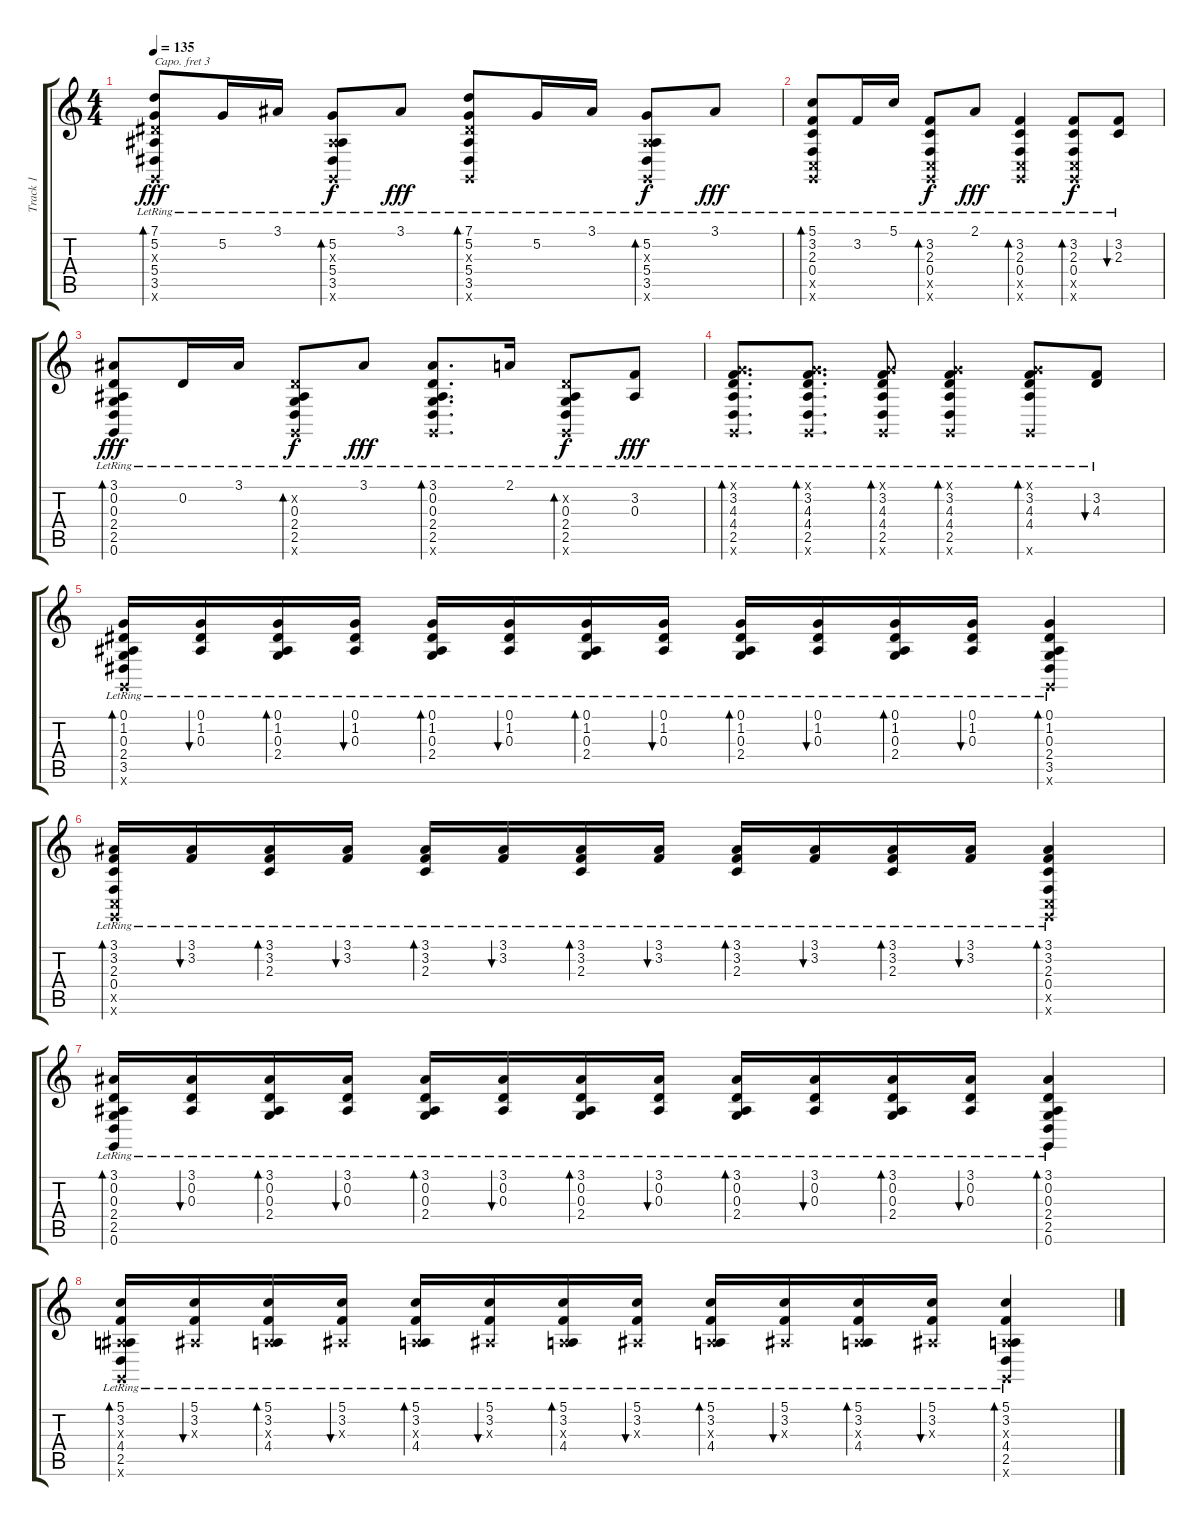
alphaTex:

\track ("Track 1" "Track 1") {instrument brightacousticpiano}
\staff {score tabs}
\capo 3
\tuning (E4 B3 G3 D3 A2 E2) {hide}
\ts (4 4)
\tempo 135
\clef g2
\ks c
(7.1{lr} 5.2{lr} 5.3{x} 5.4{lr} 3.5{lr} 0.6{x}).8{bd 60 dy fff} 5.2{lr}.16 3.1{lr}.16 (5.2{lr} 0.3{x} 5.4{lr} 3.5{lr} 0.6{x}).8{bd 60 dy f} 3.1{lr}.8{dy fff} (7.1{lr} 5.2{lr} 5.3{x} 5.4{lr} 3.5{lr} 0.6{x}).8{bd 60} 5.2{lr}.16 3.1{lr}.16 (5.2{lr} 0.3{x} 5.4{lr} 3.5{lr} 0.6{x}).8{bd 60 dy f} 3.1{lr}.8{dy fff} |
(5.1{lr} 3.2{lr} 2.3{lr} 0.4{lr} 0.5{x} 0.6{x}).8{bd 60} 3.2{lr}.16 5.1{lr}.16 (3.2{lr} 2.3{lr} 0.4{lr} 0.5{x} 0.6{x}).8{bd 60 dy f} 2.1{lr}.8{dy fff} (3.2{lr} 2.3{lr} 0.4{lr} 0.5{x} 0.6{x}).4{bd 60} (3.2{lr} 2.3{lr} 0.4{lr} 0.5{x} 0.6{x}).8{bd 60 dy f} (3.2{lr} 2.3{lr}).8{bu 60} |
(3.1{lr} 0.2{lr} 0.3{lr} 2.4{lr} 2.5{lr} 0.6{lr}).8{bd 60 dy fff} 0.2{lr}.16 3.1{lr}.16 (0.2{x} 0.3{lr} 2.4{lr} 2.5{lr} 0.6{x}).8{bd 60 dy f} 3.1{lr}.8{dy fff} (3.1{lr} 0.2{lr} 0.3{lr} 2.4{lr} 2.5{lr} 0.6{x}).8{d bd 60} 2.1{lr}.16 (0.2{x} 0.3{lr} 2.4{lr} 2.5{lr} 0.6{x}).8{bd 60 dy f} (3.2{lr} 0.3{lr}).8{dy fff} |
(0.1{x} 3.2{lr} 4.3{lr} 4.4{lr} 2.5{lr} 0.6{x}).8{d bd 60} (0.1{x} 3.2{lr} 4.3{lr} 4.4{lr} 2.5{lr} 0.6{x}).8{d bd 60} (0.1{x} 3.2{lr} 4.3{lr} 4.4{lr} 2.5{lr} 0.6{x}).8{bd 60} (0.1{x} 3.2{lr} 4.3{lr} 4.4{lr} 2.5{lr} 0.6{x}).4{bd 60} (0.1{x} 3.2{lr} 4.3{lr} 4.4{lr} 0.6{x}).8{bd 60} (3.2{lr} 4.3{lr}).8{bu 60} |
(0.1{lr} 1.2{lr} 0.3{lr} 2.4{lr} 3.5{lr} 0.6{x}).16{bd 60} (0.1{lr} 1.2{lr} 0.3{lr}).16{bu 60} (0.1{lr} 1.2{lr} 0.3{lr} 2.4{lr}).16{bd 60} (0.1{lr} 1.2{lr} 0.3{lr}).16{bu 60} (0.1{lr} 1.2{lr} 0.3{lr} 2.4{lr}).16{bd 60} (0.1{lr} 1.2{lr} 0.3{lr}).16{bu 60} (0.1{lr} 1.2{lr} 0.3{lr} 2.4{lr}).16{bd 60} (0.1{lr} 1.2{lr} 0.3{lr}).16{bu 60} (0.1{lr} 1.2{lr} 0.3{lr} 2.4{lr}).16{bd 60} (0.1{lr} 1.2{lr} 0.3{lr}).16{bu 60} (0.1{lr} 1.2{lr} 0.3{lr} 2.4{lr}).16{bd 60} (0.1{lr} 1.2{lr} 0.3{lr}).16{bu 60} (0.1{lr} 1.2{lr} 0.3{lr} 2.4{lr} 3.5{lr} 0.6{x}).4{bd 60} |
(3.1{lr} 3.2{lr} 2.3{lr} 0.4{lr} 0.5{x} 0.6{x}).16{bd 60} (3.1{lr} 3.2{lr}).16{bu 60} (3.1{lr} 3.2{lr} 2.3{lr}).16{bd 60} (3.1{lr} 3.2{lr}).16{bu 60} (3.1{lr} 3.2{lr} 2.3{lr}).16{bd 60} (3.1{lr} 3.2{lr}).16{bu 60} (3.1{lr} 3.2{lr} 2.3{lr}).16{bd 60} (3.1{lr} 3.2{lr}).16{bu 60} (3.1{lr} 3.2{lr} 2.3{lr}).16{bd 60} (3.1{lr} 3.2{lr}).16{bu 60} (3.1{lr} 3.2{lr} 2.3{lr}).16{bd 60} (3.1{lr} 3.2{lr}).16{bu 60} (3.1{lr} 3.2{lr} 2.3{lr} 0.4{lr} 0.5{x} 0.6{x}).4{bd 60} |
(3.1{lr} 0.2{lr} 0.3{lr} 2.4{lr} 2.5{lr} 0.6{lr}).16{bd 60} (3.1{lr} 0.2{lr} 0.3{lr}).16{bu 60} (3.1{lr} 0.2{lr} 0.3{lr} 2.4{lr}).16{bd 60} (3.1{lr} 0.2{lr} 0.3{lr}).16{bu 60} (3.1{lr} 0.2{lr} 0.3{lr} 2.4{lr}).16{bd 60} (3.1{lr} 0.2{lr} 0.3{lr}).16{bu 60} (3.1{lr} 0.2{lr} 0.3{lr} 2.4{lr}).16{bd 60} (3.1{lr} 0.2{lr} 0.3{lr}).16{bu 60} (3.1{lr} 0.2{lr} 0.3{lr} 2.4{lr}).16{bd 60} (3.1{lr} 0.2{lr} 0.3{lr}).16{bu 60} (3.1{lr} 0.2{lr} 0.3{lr} 2.4{lr}).16{bd 60} (3.1{lr} 0.2{lr} 0.3{lr}).16{bu 60} (3.1{lr} 0.2{lr} 0.3{lr} 2.4{lr} 2.5{lr} 0.6{lr}).4{bd 60} |
(5.1{lr} 3.2{lr} 0.3{x} 4.4{lr} 2.5{lr} 0.6{x}).16{bd 60} (5.1{lr} 3.2{lr} 0.3{x}).16{bu 60} (5.1{lr} 3.2{lr} 0.3{x} 4.4{lr}).16{bd 60} (5.1{lr} 3.2{lr} 0.3{x}).16{bu 60} (5.1{lr} 3.2{lr} 0.3{x} 4.4{lr}).16{bd 60} (5.1{lr} 3.2{lr} 0.3{x}).16{bu 60} (5.1{lr} 3.2{lr} 0.3{x} 4.4{lr}).16{bd 60} (5.1{lr} 3.2{lr} 0.3{x}).16{bu 60} (5.1{lr} 3.2{lr} 0.3{x} 4.4{lr}).16{bd 60} (5.1{lr} 3.2{lr} 0.3{x}).16{bu 60} (5.1{lr} 3.2{lr} 0.3{x} 4.4{lr}).16{bd 60} (5.1{lr} 3.2{lr} 0.3{x}).16{bu 60} (5.1{lr} 3.2{lr} 0.3{x} 4.4{lr} 2.5{lr} 0.6{x}).4{bd 60}
